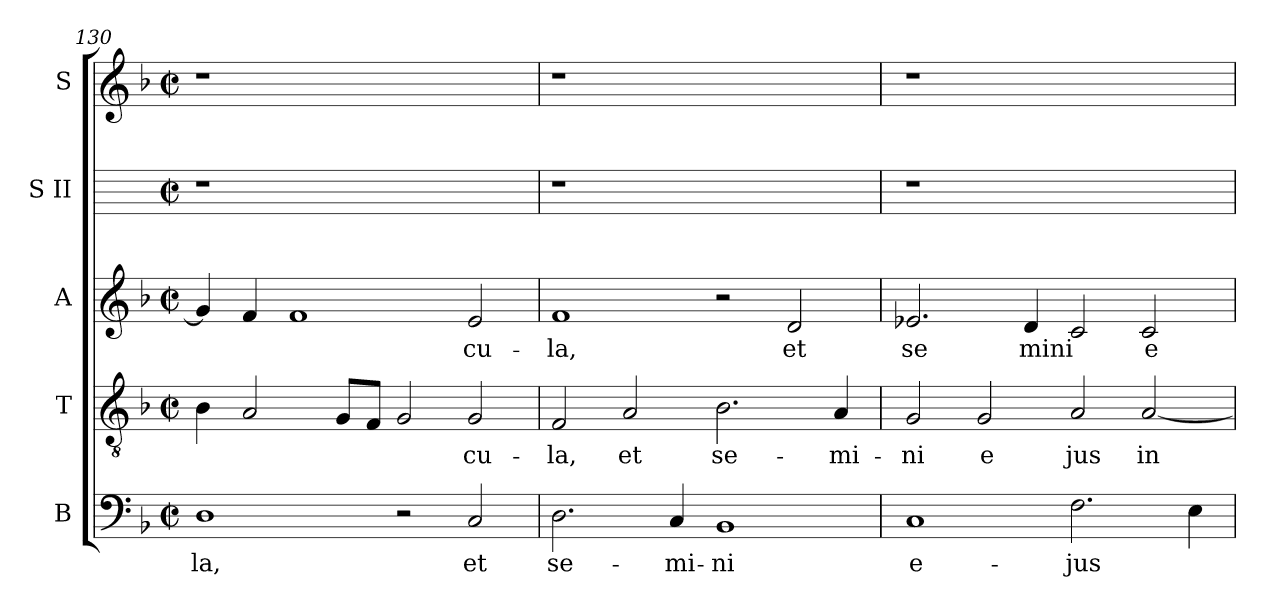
**kern	**text	**kern	**text	**kern	**text	**kern	**kern
*part5	*part5	*part4	*part4	*part3	*part3	*part2	*part1
*staff5	*staff5	*staff4	*staff4	*staff3	*staff3	*staff2	*staff1
*I"B	*	*I"T	*	*I"A	*	*I"S II	*I"S
*I'B	*	*I'T	*	*I'A	*	*	*I'S
*clefF4	*	*clefGv2	*	*clefG2	*	*	*clefG2
*k[b-]	*	*k[b-]	*	*k[b-]	*	*k[]	*k[b-]
*F:	*	*F:	*	*F:	*	*C:	*F:
*M2/2	*	*M2/2	*	*M2/2	*	*M2/2	*M2/2
*met(c|)	*	*met(c|)	*	*met(c|)	*	*met(c|)	*met(c|)
=130	=130	=130	=130	=130	=130	=130	=130
!	!LO:LY:b:cj	!	!LO:LY:b:cj	!	!LO:LY:b:cj	!	!
1D	-la,	4B-\	--	4g/]	--	1r	1r
!	!	!	!LO:LY:b:cj	!	!LO:LY:b:cj	!	!
.	.	2A/	--	4f/	--	.	.
!	!	!	!	!	!LO:LY:b:cj	!	!
.	.	.	.	1f	--	.	.
!	!	!	!LO:LY:b:cj	!	!	!	!
.	.	8G/L	--	.	.	.	.
!	!	!	!LO:LY:b:cj	!	!	!	!
.	.	8F/J	--	.	.	.	.
!	!	!	!LO:LY:b:cj	!	!	!	!
2r	.	2G/	--	.	.	1ryy	1ryy
!	!LO:LY:b:cj	!	!LO:LY:b:cj	!	!LO:LY:b:cj	!	!
2C/	et	2G/	-cu-	2e/	-cu-	.	.
=131	=131	=131	=131	=131	=131	=131	=131
!	!LO:LY:b:cj	!	!LO:LY:b:cj	!	!LO:LY:b:cj	!	!
2.D\	se-	2F/	-la,	1f	-la,	1r	1r
!	!	!	!LO:LY:b:cj	!	!	!	!
.	.	2A/	et	.	.	.	.
!	!LO:LY:b:cj	!	!	!	!	!	!
4C/	-mi-	.	.	.	.	.	.
!	!LO:LY:b:cj	!	!LO:LY:b:cj	!	!	!	!
1BB-	-ni	2.B-\	se-	2r	.	1ryy	1ryy
!	!	!	!	!	!LO:LY:b:cj	!	!
.	.	.	.	2d/	et	.	.
!	!	!	!LO:LY:b:cj	!	!	!	!
.	.	4A/	-mi-	.	.	.	.
!!LO:LB:g=z
=132	=132	=132	=132	=132	=132	=132	=132
!	!LO:LY:b:cj	!	!LO:LY:b:cj	!	!LO:LY:b:cj	!	!
1C	e-	2G/	-ni	2.e-X/	se	1r	1r
!	!	!	!LO:LY:b:cj	!	!	!	!
.	.	2G/	e	.	.	.	.
!	!	!	!	!	!LO:LY:b:cj	!	!
.	.	.	.	4d/	mini	.	.
!	!LO:LY:b:cj	!	!LO:LY:b:cj	!	!LO:LY:b:cj	!	!
2.F\	-jus	2A/	jus	2c/	.	1ryy	1ryy
!	!	!	!LO:LY:b:cj	!	!LO:LY:b:cj	!	!
.	.	[<2A/	in	2c/	e	.	.
!	!LO:LY:b:cj	!	!	!	!	!	!
4E\	.	.	.	.	.	.	.
=	=	=	=	=	=	=	=
*-	*-	*-	*-	*-	*-	*-	*-
